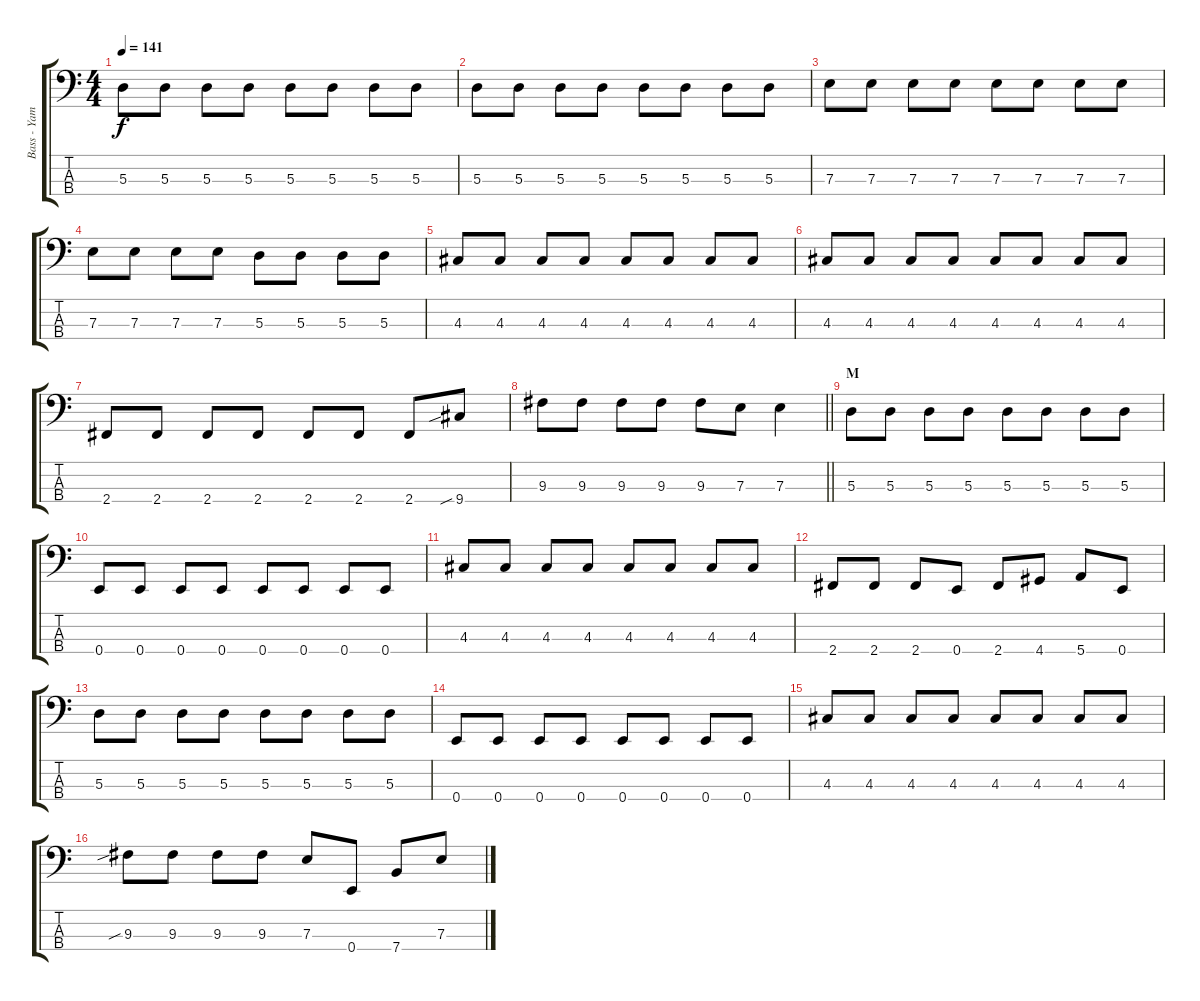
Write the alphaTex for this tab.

\track ("Bass - Yamada" "Bass - Yam") {instrument electricbasspick}
\staff {score tabs}
\tuning (G2 D2 A1 E1) {hide}
\ts (4 4)
\tempo 141
\clef f4
\ks c
5.3.8{dy f} 5.3.8 5.3.8 5.3.8 5.3.8 5.3.8 5.3.8 5.3.8 |
5.3.8 5.3.8 5.3.8 5.3.8 5.3.8 5.3.8 5.3.8 5.3.8 |
7.3.8 7.3.8 7.3.8 7.3.8 7.3.8 7.3.8 7.3.8 7.3.8 |
7.3.8 7.3.8 7.3.8 7.3.8 5.3.8 5.3.8 5.3.8 5.3.8 |
4.3.8 4.3.8 4.3.8 4.3.8 4.3.8 4.3.8 4.3.8 4.3.8 |
4.3.8 4.3.8 4.3.8 4.3.8 4.3.8 4.3.8 4.3.8 4.3.8 |
2.4.8 2.4.8 2.4.8 2.4.8 2.4.8 2.4.8 2.4.8 9.4{sib}.8 |
\barLineRight lightlight
9.3.8 9.3.8 9.3.8 9.3.8 9.3.8 7.3.8 7.3.4 |
\section ("" "M")
5.3.8 5.3.8 5.3.8 5.3.8 5.3.8 5.3.8 5.3.8 5.3.8 |
0.4.8 0.4.8 0.4.8 0.4.8 0.4.8 0.4.8 0.4.8 0.4.8 |
4.3.8 4.3.8 4.3.8 4.3.8 4.3.8 4.3.8 4.3.8 4.3.8 |
2.4.8 2.4.8 2.4.8 0.4.8 2.4.8 4.4.8 5.4.8 0.4.8 |
5.3.8 5.3.8 5.3.8 5.3.8 5.3.8 5.3.8 5.3.8 5.3.8 |
0.4.8 0.4.8 0.4.8 0.4.8 0.4.8 0.4.8 0.4.8 0.4.8 |
4.3.8 4.3.8 4.3.8 4.3.8 4.3.8 4.3.8 4.3.8 4.3.8 |
9.3{sib}.8 9.3.8 9.3.8 9.3.8 7.3.8 0.4.8 7.4.8 7.3.8
